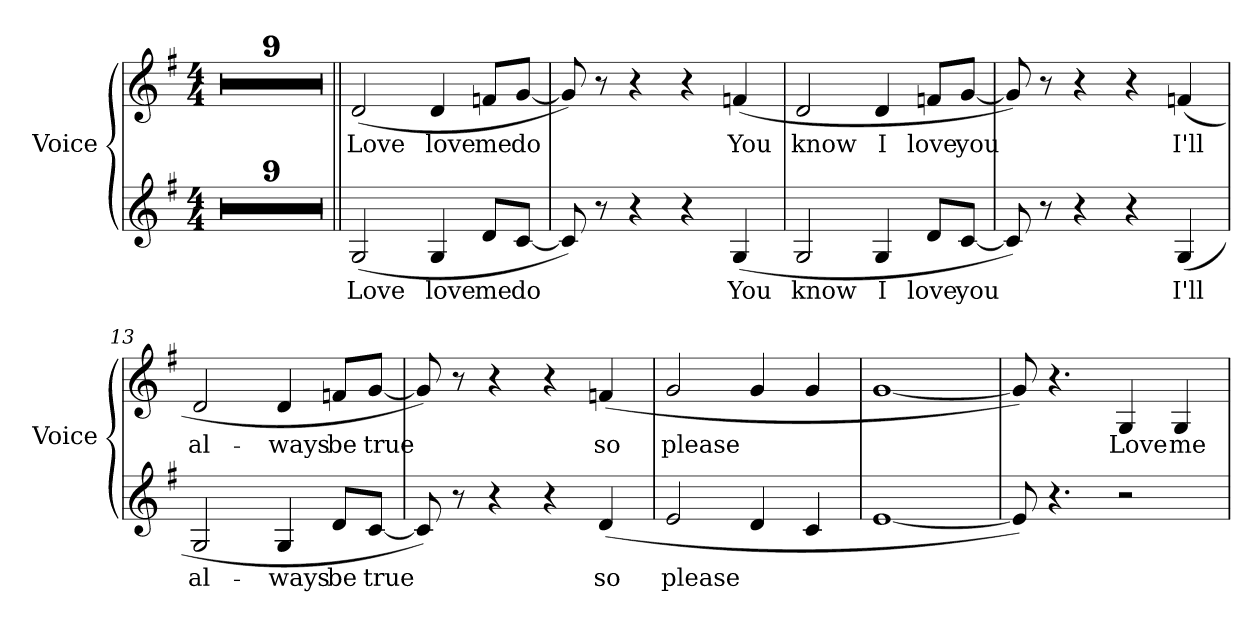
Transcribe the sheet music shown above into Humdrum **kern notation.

**kern	**text	**kern	**text
*part2	*part2	*part1	*part1
*staff2	*staff2	*staff1	*staff1
*I"Voice	*	*I"Voice	*
*I'Voice	*	*I'Voice	*
!!LO:PB:g=z
*clefG2	*	*clefG2	*
*k[f#]	*	*k[f#]	*
*G:	*	*G:	*
*M4/4	*	*M4/4	*
=	=	=	=
1r;<	.	1r;<	.
=1	=1	=1	=1
1r	.	1r	.
=2	=2	=2	=2
1r	.	1r	.
=3	=3	=3	=3
1r	.	1r	.
=4	=4	=4	=4
1r	.	1r	.
=5	=5	=5	=5
1r	.	1r	.
=6	=6	=6	=6
1r	.	1r	.
=7	=7	=7	=7
1r	.	1r	.
=8	=8	=8	=8
1r	.	1r	.
=9||	=9||	=9||	=9||
!	!LO:LY:b:color=#000000	!	!
!	!	!	!LO:LY:b:color=#000000
(2Gi/	Love	(2di/	Love
!	!LO:LY:b:color=#000000	!	!
!	!	!	!LO:LY:b:color=#000000
4Gi/	love	4di/	love
!	!LO:LY:b:color=#000000	!	!
!	!	!	!LO:LY:b:color=#000000
8di/L	me	8fni/L	me
!	!LO:LY:b:color=#000000	!	!
!	!	!	!LO:LY:b:color=#000000
[8ci/J	do	[8gi/J	do
!!LO:LB:g=z
=10	=10	=10	=10
8ci/])	.	8gi/])	.
8r	.	8r	.
4r	.	4r	.
4r	.	4r	.
!	!LO:LY:b:color=#000000	!	!
!	!	!	!LO:LY:b:color=#000000
(4Gi/	You	(4fni/	You
=11	=11	=11	=11
!	!LO:LY:b:color=#000000	!	!
!	!	!	!LO:LY:b:color=#000000
2Gi/	know	2di/	know
!	!LO:LY:b:color=#000000	!	!
!	!	!	!LO:LY:b:color=#000000
4Gi/	I	4di/	I
!	!LO:LY:b:color=#000000	!	!
!	!	!	!LO:LY:b:color=#000000
8di/L	love	8fni/L	love
!	!LO:LY:b:color=#000000	!	!
!	!	!	!LO:LY:b:color=#000000
[8ci/J	you	[8gi/J	you
=12	=12	=12	=12
8ci/])	.	8gi/])	.
8r	.	8r	.
4r	.	4r	.
4r	.	4r	.
!	!LO:LY:b:color=#000000	!	!
!	!	!	!LO:LY:b:color=#000000
(4Gi/	I'll	(4fni/	I'll
=13	=13	=13	=13
!	!LO:LY:b:color=#000000	!	!
!	!	!	!LO:LY:b:color=#000000
2Gi/	al-	2di/	al-
!	!LO:LY:b:color=#000000	!	!
!	!	!	!LO:LY:b:color=#000000
4Gi/	-ways	4di/	-ways
!	!LO:LY:b:color=#000000	!	!
!	!	!	!LO:LY:b:color=#000000
8di/L	be	8fni/L	be
!	!LO:LY:b:color=#000000	!	!
!	!	!	!LO:LY:b:color=#000000
[8ci/J	true	[8gi/J	true
=14	=14	=14	=14
8ci/])	.	8gi/])	.
8r	.	8r	.
4r	.	4r	.
4r	.	4r	.
!	!LO:LY:b:color=#000000	!	!
!	!	!	!LO:LY:b:color=#000000
(4di/	so	(4fni/	so
=15	=15	=15	=15
!	!LO:LY:b:color=#000000	!	!
!	!	!	!LO:LY:b:color=#000000
2ei/	please	2gi/	please
4di/	.	4gi/	.
4ci/	.	4gi/	.
!!LO:LB:g=z
=16	=16	=16	=16
[1ei	.	[1gi	.
=17	=17	=17	=17
8ei/])	.	8gi/])	.
4.r	.	4.r	.
!	!	!	!LO:LY:b:color=#000000
2r	.	4Gi/	Love
!	!	!	!LO:LY:b:color=#000000
.	.	4Gi/	me
=	=	=	=
*-	*-	*-	*-
